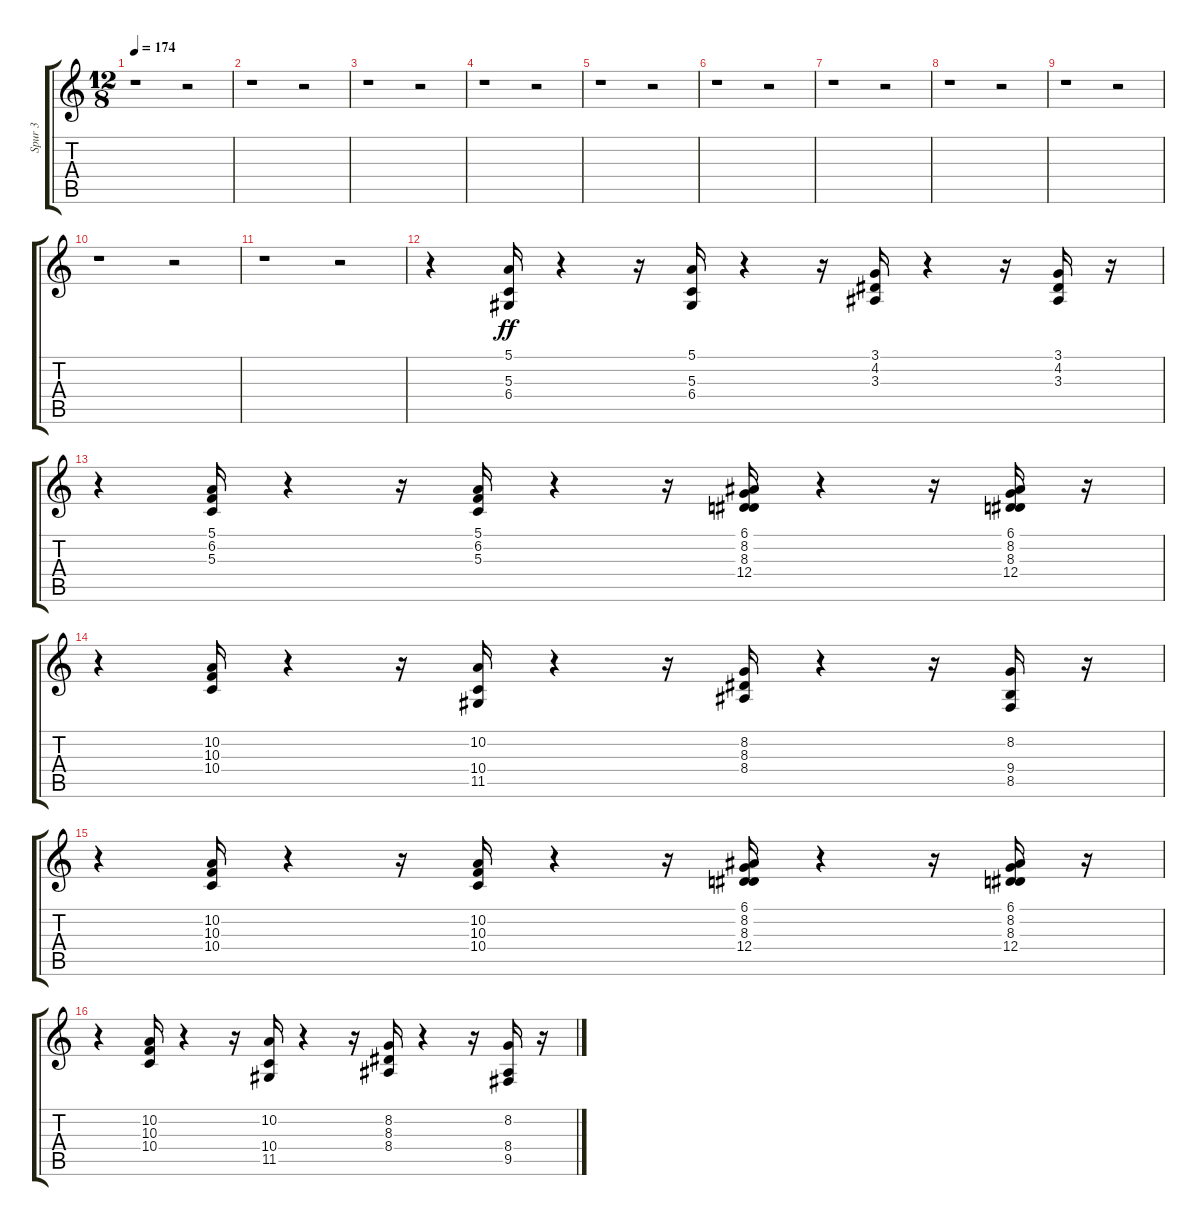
\track ("Spur 3" "Spur 3") {instrument pad3polysynth}
\staff {score tabs}
\tuning (E4 B3 G3 D3 A2 E2) {hide}
\ts (12 8)
\tempo 174
\clef g2
\ks c
r.1{dy ff instrument pad3polysynth} r.2 |
r.1 r.2 |
r.1 r.2 |
r.1 r.2 |
r.1 r.2 |
r.1 r.2 |
r.1 r.2 |
r.1 r.2 |
r.1 r.2 |
r.1 r.2 |
r.1 r.2 |
r.4 (5.1 5.3 6.4).16 r.4 r.16 (5.1 5.3 6.4).16 r.4 r.16 (3.1 4.2 3.3).16 r.4 r.16 (3.1 4.2 3.3).16 r.16 |
r.4 (5.1 6.2 5.3).16 r.4 r.16 (5.1 6.2 5.3).16 r.4 r.16 (6.1 8.2 8.3 12.4).16 r.4 r.16 (6.1 8.2 8.3 12.4).16 r.16 |
r.4 (10.2 10.3 10.4).16 r.4 r.16 (10.2 10.4 11.5).16 r.4 r.16 (8.2 8.3 8.4).16 r.4 r.16 (8.2 9.4 8.5).16 r.16 |
r.4 (10.2 10.3 10.4).16 r.4 r.16 (10.2 10.3 10.4).16 r.4 r.16 (6.1 8.2 8.3 12.4).16 r.4 r.16 (6.1 8.2 8.3 12.4).16 r.16 |
r.4 (10.2 10.3 10.4).16 r.4 r.16 (10.2 10.4 11.5).16 r.4 r.16 (8.2 8.3 8.4).16 r.4 r.16 (8.2 8.4 9.5).16 r.16
